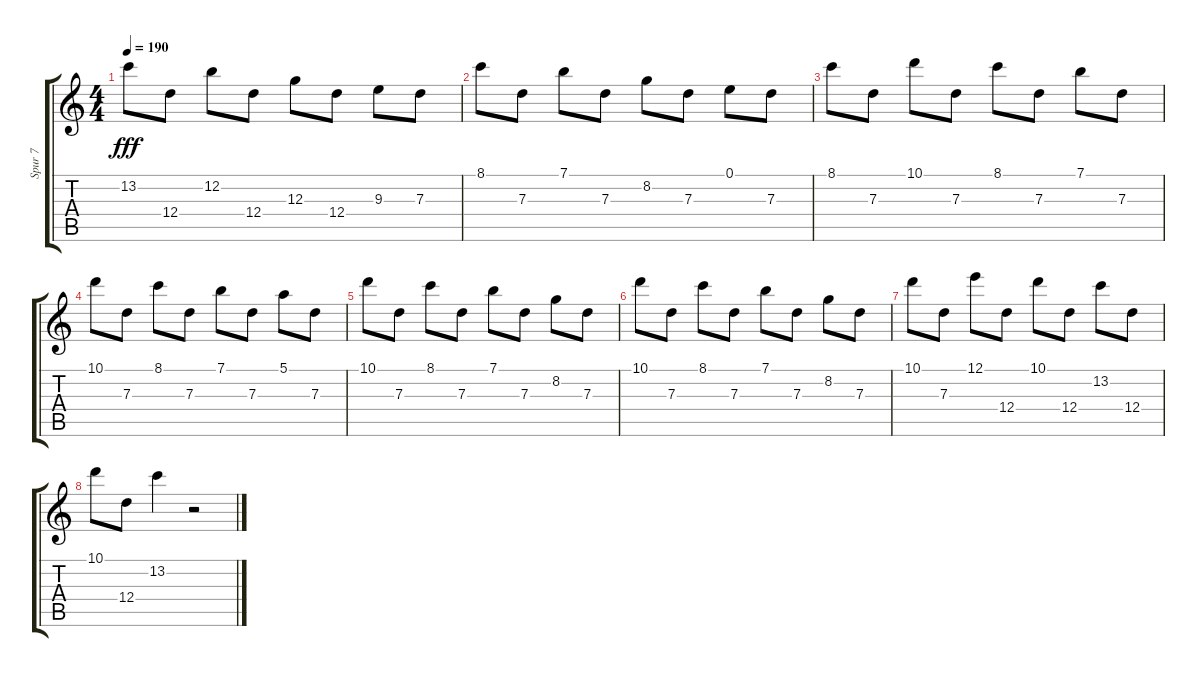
\track ("Spur 7" "Spur 7") {instrument acousticguitarsteel}
\staff {score tabs}
\tuning (E4 B3 G3 D3 A2 E2) {hide}
\ts (4 4)
\tempo 190
\clef g2
\ks c
13.2.8{dy fff} 12.4.8 12.2.8 12.4.8 12.3.8 12.4.8 9.3.8 7.3.8 |
8.1.8 7.3.8 7.1.8 7.3.8 8.2.8 7.3.8 0.1.8 7.3.8 |
8.1.8 7.3.8 10.1.8 7.3.8 8.1.8 7.3.8 7.1.8 7.3.8 |
10.1.8 7.3.8 8.1.8 7.3.8 7.1.8 7.3.8 5.1.8 7.3.8 |
10.1.8 7.3.8 8.1.8 7.3.8 7.1.8 7.3.8 8.2.8 7.3.8 |
10.1.8 7.3.8 8.1.8 7.3.8 7.1.8 7.3.8 8.2.8 7.3.8 |
10.1.8 7.3.8 12.1.8 12.4.8 10.1.8 12.4.8 13.2.8 12.4.8 |
10.1.8 12.4.8 13.2.4 r.2
